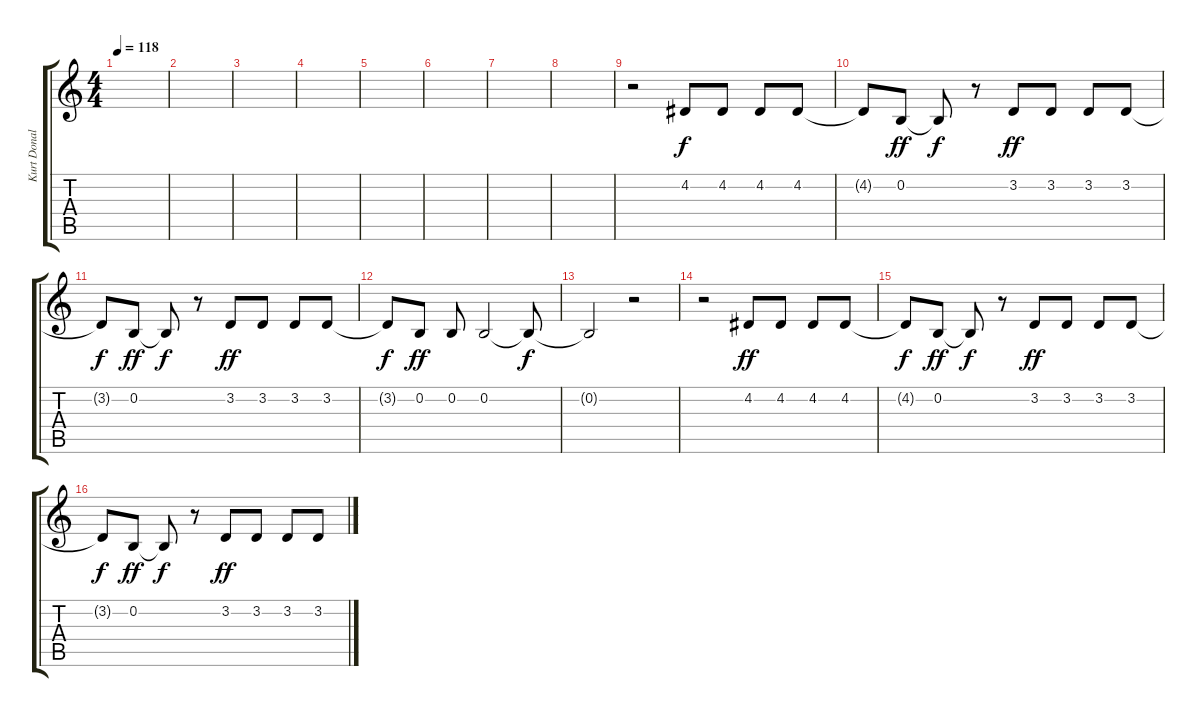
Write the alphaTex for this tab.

\track ("Kurt Donald Cobain (Voix)" "Kurt Donal") {instrument altosax}
\staff {score tabs}
\tuning (E4 B3 G3 D3 A2 E2) {hide}
\ts (4 4)
\tempo 118
\clef g2
\ks c
|
|
|
|
|
|
|
|
r.2 4.2.8 4.2.8 4.2.8 4.2.8 |
4.2{t}.8{dy f} 0.2.8{dy ff} 0.2{t}.8{dy f} r.8 3.2.8{dy ff} 3.2.8 3.2.8 3.2.8 |
3.2{t}.8{dy f} 0.2.8{dy ff} 0.2{t}.8{dy f} r.8 3.2.8{dy ff} 3.2.8 3.2.8 3.2.8 |
3.2{t}.8{dy f} 0.2.8{dy ff} 0.2.8 0.2.2 0.2{t}.8{dy f} |
0.2{t}.2 r.2 |
r.2 4.2.8{dy ff} 4.2.8 4.2.8 4.2.8 |
4.2{t}.8{dy f} 0.2.8{dy ff} 0.2{t}.8{dy f} r.8 3.2.8{dy ff} 3.2.8 3.2.8 3.2.8 |
3.2{t}.8{dy f} 0.2.8{dy ff} 0.2{t}.8{dy f} r.8 3.2.8{dy ff} 3.2.8 3.2.8 3.2.8
